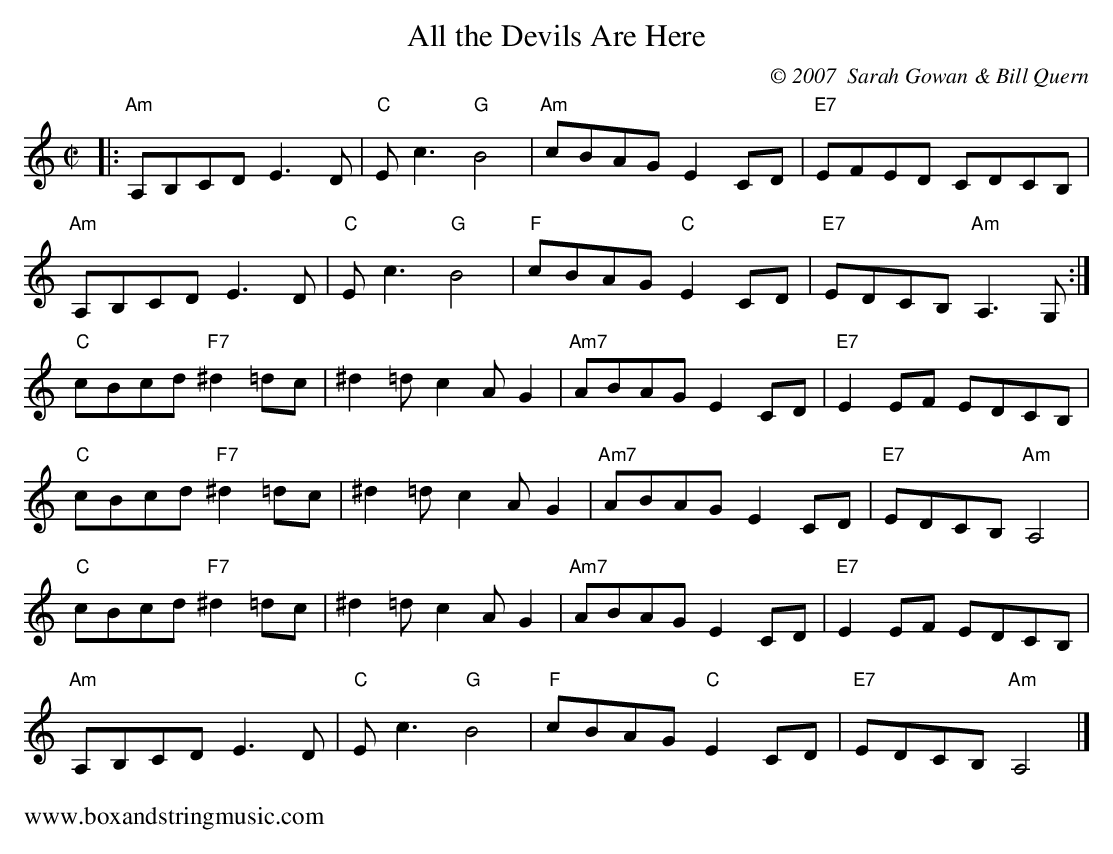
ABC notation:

X:1
T:All the Devils Are Here
C:© 2007  Sarah Gowan & Bill Quern
M:C|
K:Am
|:"Am"A,B,CD E3D|"C"E2<c2"G"B4|"Am"cBAG E2CD|"E7"EFED CDCB,|
"Am"A,B,CD E3D|"C"E2<c2"G"B4|"F"cBAG "C"E2CD|"E7"EDCB, "Am"A,2>G,2:|
"C"cBcd "F7"^d2 =dc|^d2 =d c2 A G2|"Am7"ABAG E2CD|"E7"E2EF EDCB,|
"C"cBcd "F7"^d2 =dc|^d2 =d c2 A G2|"Am7"ABAG E2CD|"E7"EDCB, "Am"A,4|
"C"cBcd "F7"^d2 =dc|^d2 =d c2 A G2|"Am7"ABAG E2CD|"E7"E2EF EDCB,|
"Am"A,B,CD E3D|"C"E2<c2"G"B4|"F"cBAG "C"E2CD|"E7"EDCB, "Am"A,4|]
